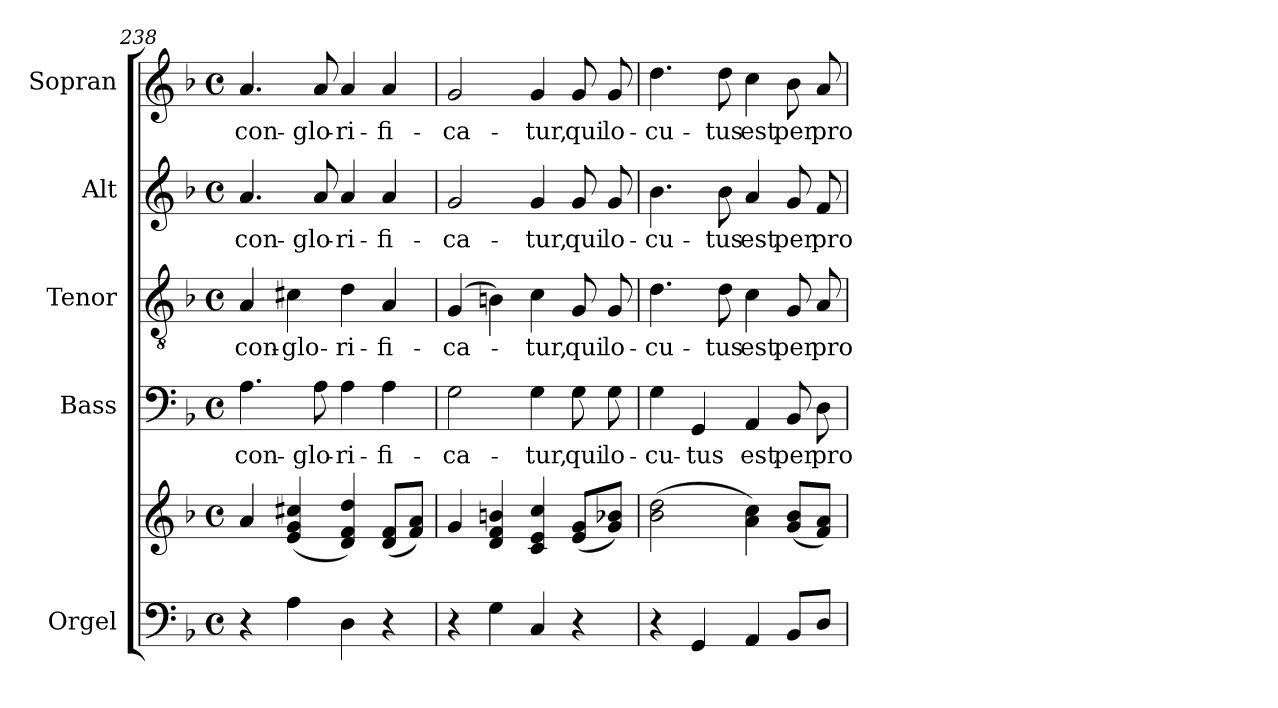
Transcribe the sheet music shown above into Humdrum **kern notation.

**kern	**kern	**kern	**text	**kern	**text	**kern	**text	**kern	**text
*part5	*part5	*part4	*part4	*part3	*part3	*part2	*part2	*part1	*part1
*staff6	*staff5	*staff4	*staff4	*staff3	*staff3	*staff2	*staff2	*staff1	*staff1
*I"Orgel	*	*I"Bass	*	*I"Tenor	*	*I"Alt	*	*I"Sopran	*
*I'Org.	*	*I'B.	*	*I'T.	*	*I'A.	*	*I'S.	*
*clefF4	*clefG2	*clefF4	*	*clefGv2	*	*clefG2	*	*clefG2	*
*k[b-]	*k[b-]	*k[b-]	*	*k[b-]	*	*k[b-]	*	*k[b-]	*
*F:	*F:	*F:	*	*F:	*	*F:	*	*F:	*
*M4/4	*M4/4	*M4/4	*	*M4/4	*	*M4/4	*	*M4/4	*
*met(c)	*met(c)	*met(c)	*	*met(c)	*	*met(c)	*	*met(c)	*
=238	=238	=238	=238	=238	=238	=238	=238	=238	=238
!	!	!	!LO:LY:b	!	!LO:LY:b	!	!LO:LY:b	!	!LO:LY:b
4r	4a/	4.A\	con-	4A/	con-	4.a/	con-	4.a/	con-
!	!	!	!	!	!LO:LY:b	!	!	!	!
4A\	(<4e/ 4g/ 4cc#X/	.	.	4c#X\	-glo-	.	.	.	.
!	!	!	!LO:LY:b	!	!	!	!LO:LY:b	!	!LO:LY:b
.	.	8A\	-glo-	.	.	8a/	-glo-	8a/	-glo-
!	!	!	!LO:LY:b	!	!LO:LY:b	!	!LO:LY:b	!	!LO:LY:b
4D\	4d/ 4f/ 4dd/)	4A\	-ri-	4d\	-ri-	4a/	-ri-	4a/	-ri-
!	!	!	!LO:LY:b	!	!LO:LY:b	!	!LO:LY:b	!	!LO:LY:b
4r	(<8d/ 8f/L	4A\	-fi-	4A/	-fi-	4a/	-fi-	4a/	-fi-
.	8f/ 8a/J)	.	.	.	.	.	.	.	.
=239	=239	=239	=239	=239	=239	=239	=239	=239	=239
!	!	!	!LO:LY:b	!	!LO:LY:b	!	!LO:LY:b	!	!LO:LY:b
4r	4g/	2G\	-ca-	(4G/	-ca-	2g/	-ca-	2g/	-ca-
4G\	4d/ 4f/ 4bn/	.	.	4Bn\)	.	.	.	.	.
!	!	!	!LO:LY:b	!	!LO:LY:b	!	!LO:LY:b	!	!LO:LY:b
4C/	4c/ 4e/ 4cc/	4G\	-tur,	4c\	-tur,	4g/	-tur,	4g/	-tur,
!	!	!	!LO:LY:b	!	!LO:LY:b	!	!LO:LY:b	!	!LO:LY:b
4r	(<8e/ 8g/L	8G\	qui	8G/	qui	8g/	qui	8g/	qui
!	!	!	!LO:LY:b	!	!LO:LY:b	!	!LO:LY:b	!	!LO:LY:b
.	8g/ 8b-X/J)	8G\	lo-	8G/	lo-	8g/	lo-	8g/	lo-
!!LO:PB:g=z
=240	=240	=240	=240	=240	=240	=240	=240	=240	=240
!	!	!	!LO:LY:b	!	!LO:LY:b	!	!LO:LY:b	!	!LO:LY:b
4r	(>2b-\ 2dd\	4G\	-cu-	4.d\	-cu-	4.b-\	-cu-	4.dd\	-cu-
!	!	!	!LO:LY:b	!	!	!	!	!	!
4GG/	.	4GG/	-tus	.	.	.	.	.	.
!	!	!	!	!	!LO:LY:b	!	!LO:LY:b	!	!LO:LY:b
.	.	.	.	8d\	-tus	8b-\	-tus	8dd\	-tus
!	!	!	!LO:LY:b	!	!LO:LY:b	!	!LO:LY:b	!	!LO:LY:b
4AA/	4a\ 4cc\)	4AA/	est	4c\	est	4a/	est	4cc\	est
!	!	!	!LO:LY:b	!	!LO:LY:b	!	!LO:LY:b	!	!LO:LY:b
8BB-/L	(<8g/ 8b-/L	8BB-/	per	8G/	per	8g/	per	8b-\	per
!	!	!	!LO:LY:b	!	!LO:LY:b	!	!LO:LY:b	!	!LO:LY:b
8D/J	8f/ 8a/J)	8D\	pro-	8A/	pro-	8f/	pro-	8a/	pro-
=	=	=	=	=	=	=	=	=	=
*-	*-	*-	*-	*-	*-	*-	*-	*-	*-
